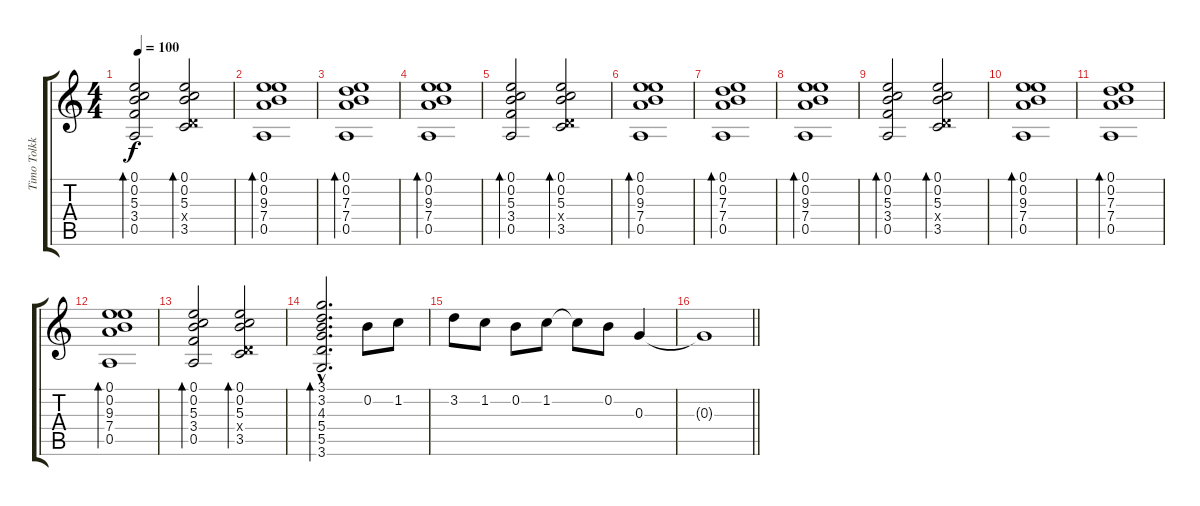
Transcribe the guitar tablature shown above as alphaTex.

\track ("Timo Tolkki" "Timo Tolkk") {instrument distortionguitar}
\staff {score tabs}
\tuning (E4 B3 G3 D3 A2 E2) {hide}
\ts (4 4)
\tempo 100
\clef g2
\ks c
(0.1 0.2 5.3 3.4 0.5).2{bd 240 dy f} (0.1 0.2 5.3 0.4{x} 3.5).2{bd 240} |
(0.1 0.2 9.3 7.4 0.5).1{bd 240} |
(0.1 0.2 7.3 7.4 0.5).1{bd 240} |
(0.1 0.2 9.3 7.4 0.5).1{bd 240} |
(0.1 0.2 5.3 3.4 0.5).2{bd 240} (0.1 0.2 5.3 0.4{x} 3.5).2{bd 240} |
(0.1 0.2 9.3 7.4 0.5).1{bd 240} |
(0.1 0.2 7.3 7.4 0.5).1{bd 240} |
(0.1 0.2 9.3 7.4 0.5).1{bd 240} |
(0.1 0.2 5.3 3.4 0.5).2{bd 240} (0.1 0.2 5.3 0.4{x} 3.5).2{bd 240} |
(0.1 0.2 9.3 7.4 0.5).1{bd 240} |
(0.1 0.2 7.3 7.4 0.5).1{bd 240} |
(0.1 0.2 9.3 7.4 0.5).1{bd 240} |
(0.1 0.2 5.3 3.4 0.5).2{bd 240} (0.1 0.2 5.3 0.4{x} 3.5).2{bd 240} |
(3.1{hac} 3.2{hac} 4.3{hac} 5.4{hac} 5.5{hac} 3.6{hac}).2{d bd 240} 0.2.8{instrument acousticguitarnylon} 1.2.8 |
3.2.8 1.2.8 0.2.8 1.2.8 1.2{t}.8 0.2.8 0.3.4 |
\barLineRight lightlight
0.3{t}.1
